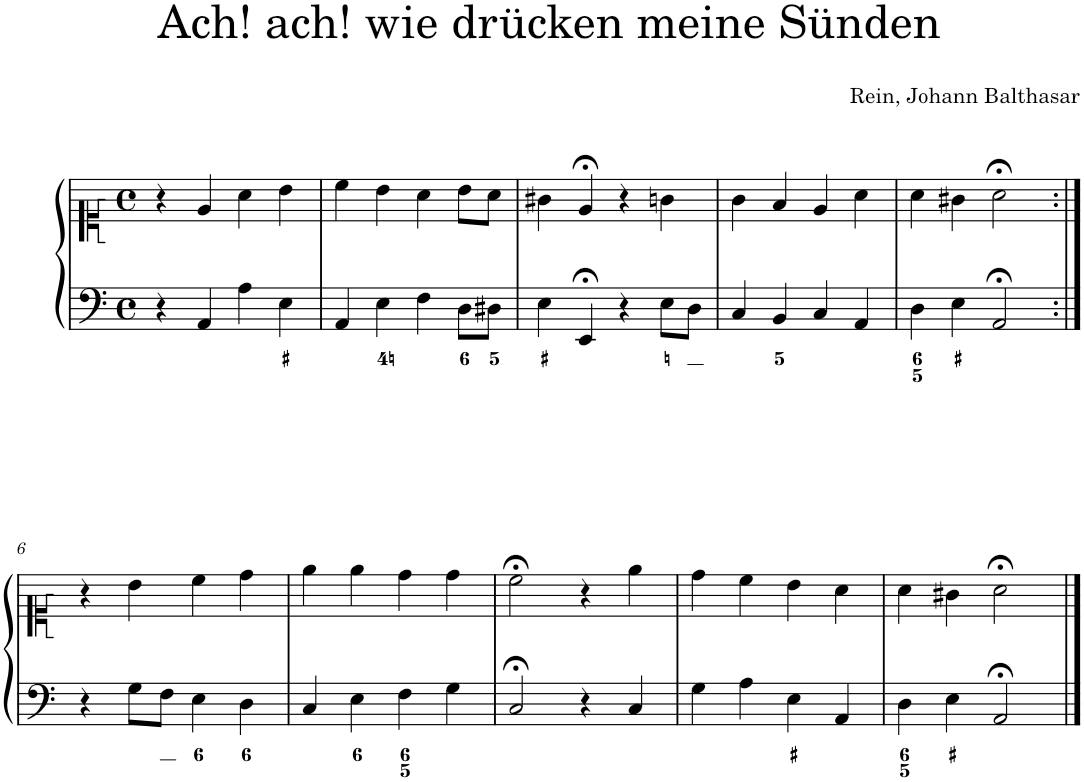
**kern	**kern
*part1	*part1
*staff2	*staff1
*I"Piano	*
*I'Pno.	*
*clefF4	*clefC1
*k[]	*k[]
*M4/4	*M4/4
*met(c)	*met(c)
=1	=1
4r	4r
4AA/	4e/
4A\	4a\
4E\	4b\
=2	=2
4AA/	4cc\
4E\	4b\
4F\	4a\
8D\L	8b\L
8D#X\J	8a\J
=3	=3
4E\	4g#X\
4EE;</	4e;</
4r	4r
8E\L	4gn\
8D\J	.
=4	=4
4C/	4g\
4BB/	4f/
4C/	4e/
4AA/	4a\
=5	=5
4D\	4a\
4E\	4g#X\
2AA;</	2a;<\
!!LO:LB:g=z
=6:|!	=6:|!
4r	4r
8G\L	4b\
8F\J	.
4E\	4cc\
4D\	4dd\
=7	=7
4C/	4ee\
4E\	4ee\
4F\	4dd\
4G\	4dd\
=8	=8
2C;</	2cc;<\
4r	4r
4C/	4ee\
=9	=9
4G\	4dd\
4A\	4cc\
4E\	4b\
4AA/	4a\
=10	=10
4D\	4a\
4E\	4g#X\
2AA;</	2a;<\
==	==
*-	*-
